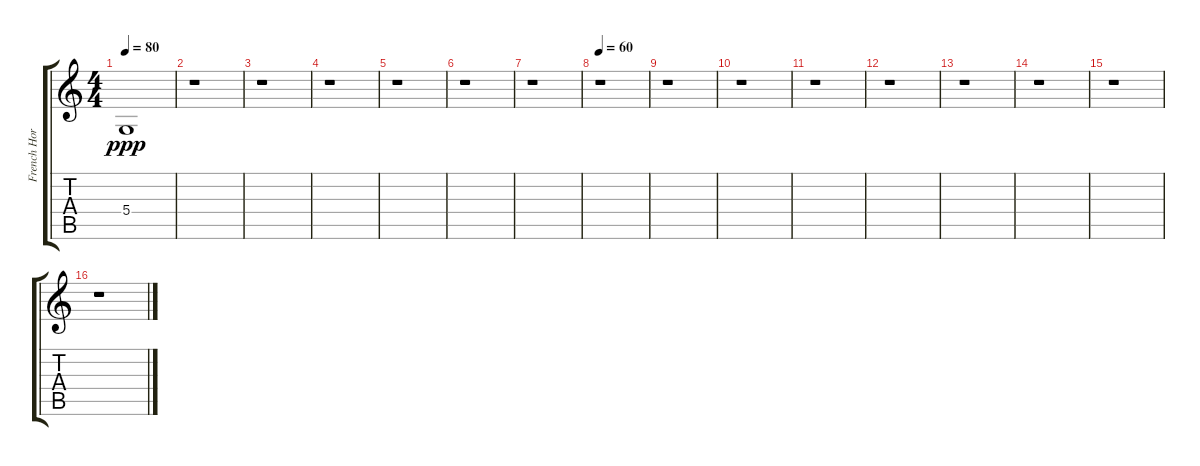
\track ("French Horns        " "French Hor") {instrument frenchhorn}
\staff {score tabs}
\tuning (E4 B3 G3 D3 A2 E2) {hide}
\ts (4 4)
\tempo 80
\clef g2
\ks c
5.4.1{dy ppp} |
r.1 |
r.1 |
r.1{volume 10} |
r.1 |
r.1 |
r.1 |
\tempo 60
r.1 |
r.1 |
r.1 |
r.1 |
r.1 |
r.1 |
r.1 |
r.1 |
r.1
